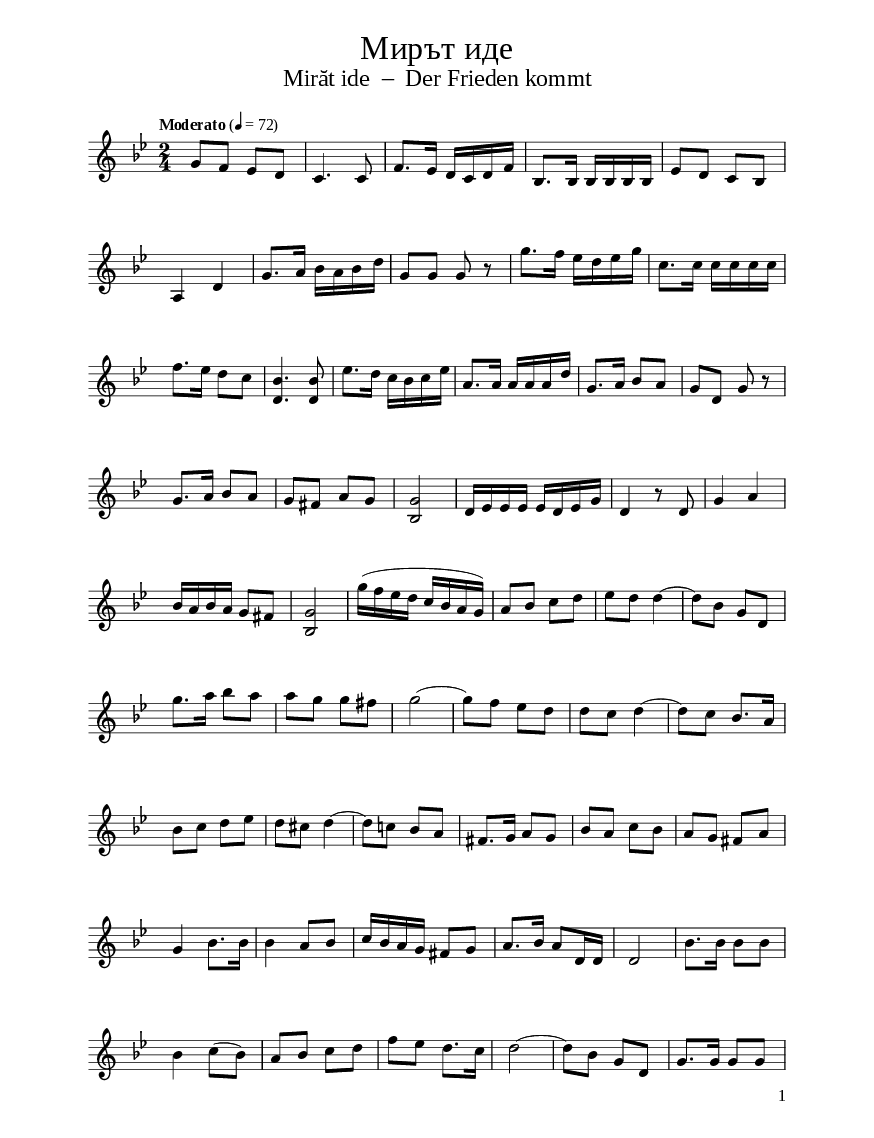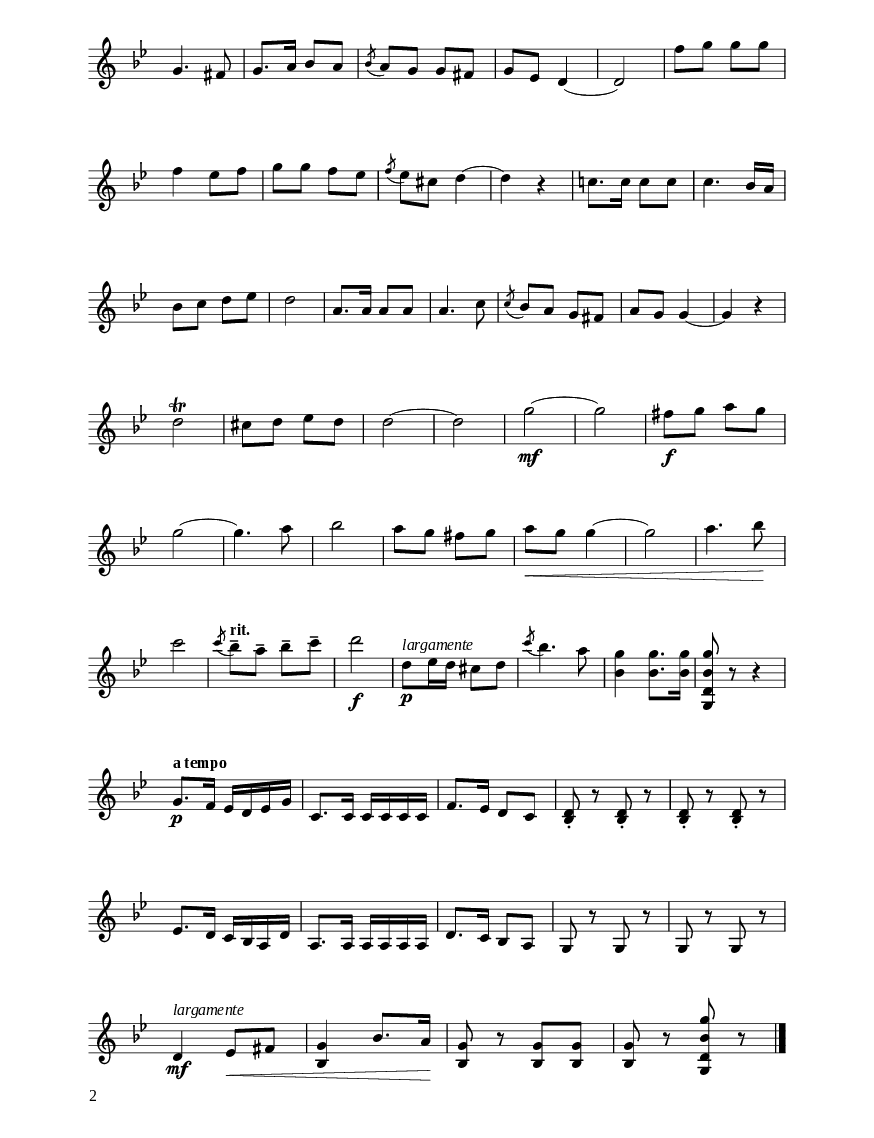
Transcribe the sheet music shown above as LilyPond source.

\version "2.24.1"

% include paper part and global functions
\include "include/globals.ily"

\bookpart {
  \label #'ref156
  \tocItem \markup "Мирът иде – Mirăt ide"
  \include "include/bookpart-paper.ily"
  \score {
    \include "include/score-layout.ily"

    \new Voice \relative c' {
      \clef treble
      \key g \minor
      \time 2/4
      \tempoFunc "Moderato" 4 "72"
      \autoBeamOff
      g'8[f8] es8[d8] | \noBreak
      c4. c8 | \noBreak
      f8.[es16] d16[c16 d16 f16] | \noBreak
      bes,8.[bes16] bes16[bes16 bes16 bes16] | \noBreak
      es8[d8] c8[bes8] | \break

      a4 d4 | \noBreak
      g8.[a16] bes[a bes d] | \noBreak
      g,8[g] g r | \noBreak
      g'8.[f16] ees[d es g] | \noBreak
      c,8.[c16] c[c c c] | \break

      f8.[es16] d8[c] | \noBreak
      <d, bes'>4. <d bes'>8 | \noBreak
      ees'8.[d16] c[bes c ees] | \noBreak
      a,8.[a16] \stemUp a[a a d] | \noBreak
      g,8.[a16] bes8[a] | \noBreak
      g[d] g r | \break

      g8.[a16] bes8[a] | \noBreak
      g[fis] a[g] | \noBreak
      <bes, g'>2 | \noBreak
      d16[ees ees ees] ees[d ees g] | \noBreak
      d4 r8 d | \noBreak
      g4 a | \break

      bes16[a bes a] g8[fis] | \noBreak
      <bes, g'>2 | \noBreak \stemNeutral
      g''16([f ees d] c[bes a g]) | \noBreak
      a8[bes] c[d] | \noBreak
      es[d] d4~ | \noBreak
      d8[bes] g[d] \break

      g'8.[a16] bes8[a] | \noBreak
      a[g] g[fis] | \noBreak
      g2~ | \noBreak
      g8[f] ees[d] | \noBreak
      d[c] d4 ~ | \noBreak
      d8[c] bes8.[a16] | \break

      bes8[c] d[ees] | \noBreak
      d[cis] d4~ | \noBreak
      d8[c!] bes[a] | \noBreak
      fis8.[g16] a8[g] | \noBreak
      bes[a] c[bes] | \barNumberCheck #40 \noBreak
      a[g] fis[a] | \break

      g4 bes8.[bes16] | \noBreak
      bes4 a8[bes] | \noBreak
      c16[bes a g] fis8[g] | \noBreak
      a8.[bes16] a8[d,16 d] | \noBreak
      d2 | \noBreak
      bes'8.[bes16] bes8[bes] | \break

      bes4 c8([bes]) | \noBreak
      a[bes] c[d] | \noBreak
      f[ees] d8.[c16] | \barNumberCheck #50 \noBreak
      d2~ | \noBreak
      d8[bes] g[d] | \noBreak
      g8.[g16] g8[g] | \break

      g4. fis8 | \noBreak
      g8.[a16] bes8[a] | \noBreak
      \acciaccatura { bes } a[g] g[fis] | \noBreak
      g[ees] d4~ | \noBreak
      d2 | \noBreak
      f'8[g] g[g] | \break

      f4 ees8[f] | \noBreak
      g[g] f[ees] | \noBreak
      \acciaccatura { f } ees[cis] d4~ | \noBreak
      d r | \noBreak
      c!8.[c16] c8[c] | \noBreak
      c4. bes16[a] | \break

      bes8[c] d[ees] | \noBreak
      d2 | \noBreak
      a8.[a16] a8[a] | \noBreak
      a4. c8 | \noBreak
      \acciaccatura { c } bes[a] g[fis] | \noBreak
      a[g] g4~ | \noBreak
      g r | \break

      d'2\trill | \noBreak
      cis8[d] ees[d] | \noBreak
      d2~ | \noBreak
      d2 | \noBreak
      g2\mf ~ | \noBreak
      g2 | \noBreak
      fis8\f[g] a[g] | \break

      g2~ | \noBreak
      g4. a8 | \noBreak
      bes2 | \noBreak
      a8[g] fis[g] | \noBreak
      a\<[g] g4 ~ | \noBreak
      g2 | \noBreak
      a4. bes8\! | \break

      c2 | \noBreak
      \acciaccatura { c8 } \tempo "rit." bes \tenuto[a\tenuto] bes\tenuto[c\tenuto] \noBreak
      d2\f \noBreak
      d,8^\markup{ \italic {largamente} }\p[ees16 d] cis8[d]  | \noBreak
      \acciaccatura { c' } bes4. a8 | \noBreak
      <g bes,>4 <g bes,>8.[<g bes,>16] | \noBreak
      <g,, d' bes' g'>8 r r4 | \break

      \tempo "a tempo"
      g'8.\p[f16] ees[d ees g] | \noBreak
      c,8.[c16] c[c c c] | \noBreak
      f8.[ees16] d8[c] | \noBreak
      <bes d>8\staccato r  <bes d>8\staccato r | \noBreak
      <bes d>8\staccato r  <bes d>8\staccato r | \break

      ees8.[d16] c[bes a d] | \noBreak
      a8.[a16] a[a a a] | \barNumberCheck #100 \noBreak
      d8.[c16] bes8[a] | \noBreak
      g r g r | \noBreak
      g r g r | \break

      d'4\mf^\markup{ \italic {largamente} } es8\<[fis] | \noBreak
      <bes, g'>4 bes'8.[a16]\! | \noBreak
      <bes, g'>8 r <bes g'>[<bes g'>] \noBreak
      <bes g'> r <g d' bes' g'> r | \bar "|."

    }

    \addlyrics {


    }

    \addlyrics {

    }
    \header {
      title = \titleFunc "Мирът иде" "Mirăt ide  –  Der Frieden kommt"
    }

    \midi{}

  } % score
  %\markup \dc-two "D.C." "con repitione"

  %\pageBreak

  % include foreign translation(s) of the song
  %\include "lyrics_de/020_bratstvo_edinstvo_lyrics_de.ly"

} % bookpart
